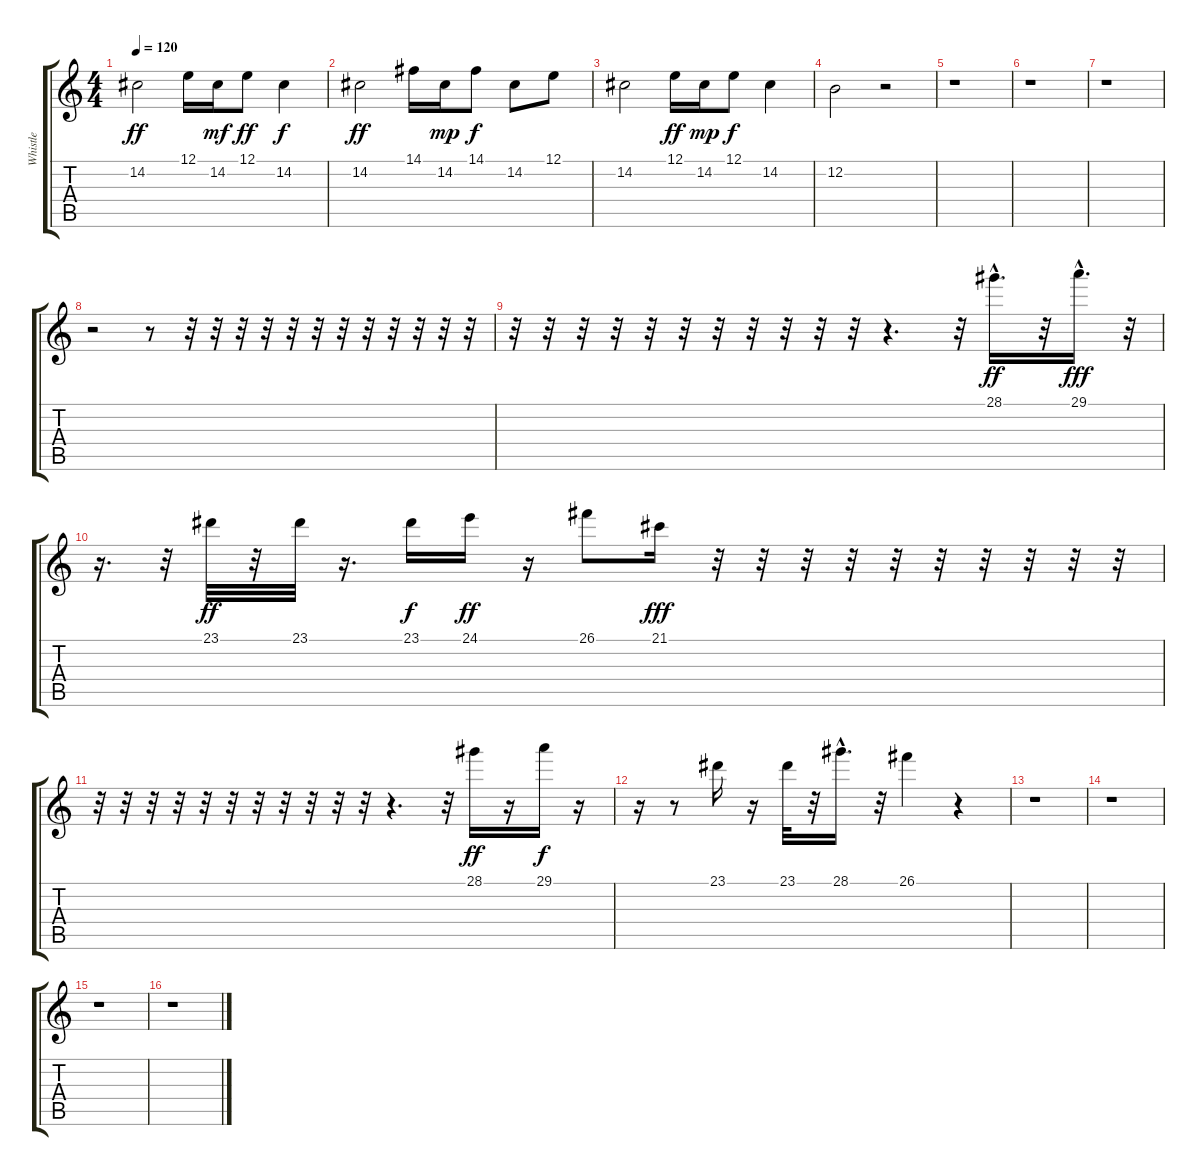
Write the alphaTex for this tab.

\track ("Whistle" "Whistle") {instrument whistle}
\staff {score tabs}
\tuning (E4 B3 G3 D3 A2 E2) {hide}
\ts (4 4)
\tempo 120
\clef g2
\ks c
14.2.2{dy ff instrument whistle} 12.1.16 14.2.16{dy mf} 12.1.8{dy ff} 14.2.4{dy f} |
14.2.2{dy ff} 14.1.16 14.2.16{dy mp} 14.1.8{dy f} 14.2.8 12.1.8 |
14.2.2 12.1.16{dy ff} 14.2.16{dy mp} 12.1.8{dy f} 14.2.4 |
12.2.2 r.2 |
r.1 |
r.1 |
r.1 |
r.2 r.8 r.32 r.32 r.32 r.32 r.32 r.32 r.32 r.32 r.32 r.32 r.32 r.32 |
r.32 r.32 r.32 r.32 r.32 r.32 r.32 r.32 r.32 r.32 r.32 r.4{d} r.32 28.1{hac}.16{d dy ff} r.32 29.1{hac}.16{d dy fff} r.32 |
r.16{d} r.32 23.1.32{dy ff} r.32 23.1.32 r.16{d} 23.1.16{dy f} 24.1.16{dy ff} r.16 26.1.8 21.1.16{dy fff} r.32 r.32 r.32 r.32 r.32 r.32 r.32 r.32 r.32 r.32 |
r.32 r.32 r.32 r.32 r.32 r.32 r.32 r.32 r.32 r.32 r.32 r.4{d} r.32 28.1.16{dy ff} r.16 29.1.16{dy f} r.16 |
r.16 r.8 23.1.16 r.16 23.1.32 r.32 28.1{hac}.16{d} r.32 26.1.4 r.4 |
r.1 |
r.1 |
r.1 |
r.1
